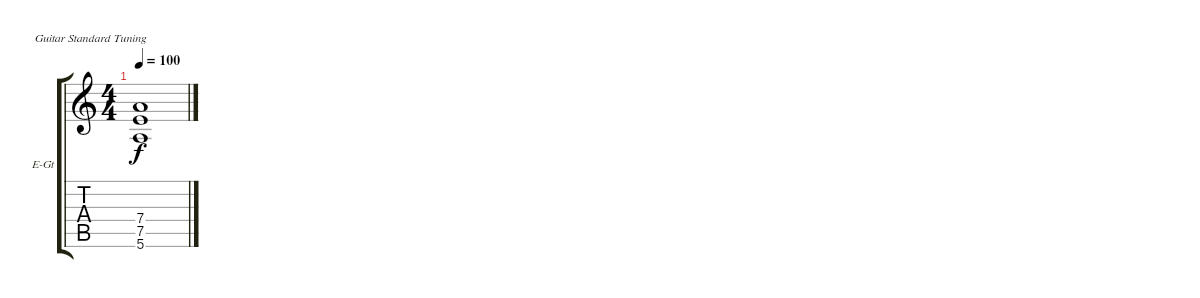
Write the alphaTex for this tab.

\bracketExtendMode groupsimilarinstruments
\firstSystemTrackNameOrientation horizontal
\otherSystemsTrackNameOrientation horizontal
\track ("guitar1" "E-Gt") {instrument electricguitarclean}
\staff {score tabs}
\tuning (E4 B3 G3 D3 A2 E2)
\ts (4 4)
\tempo 100
\clef g2
\ks c
(7.4{t} 7.5{t} 5.6{t}).1{dy f}
